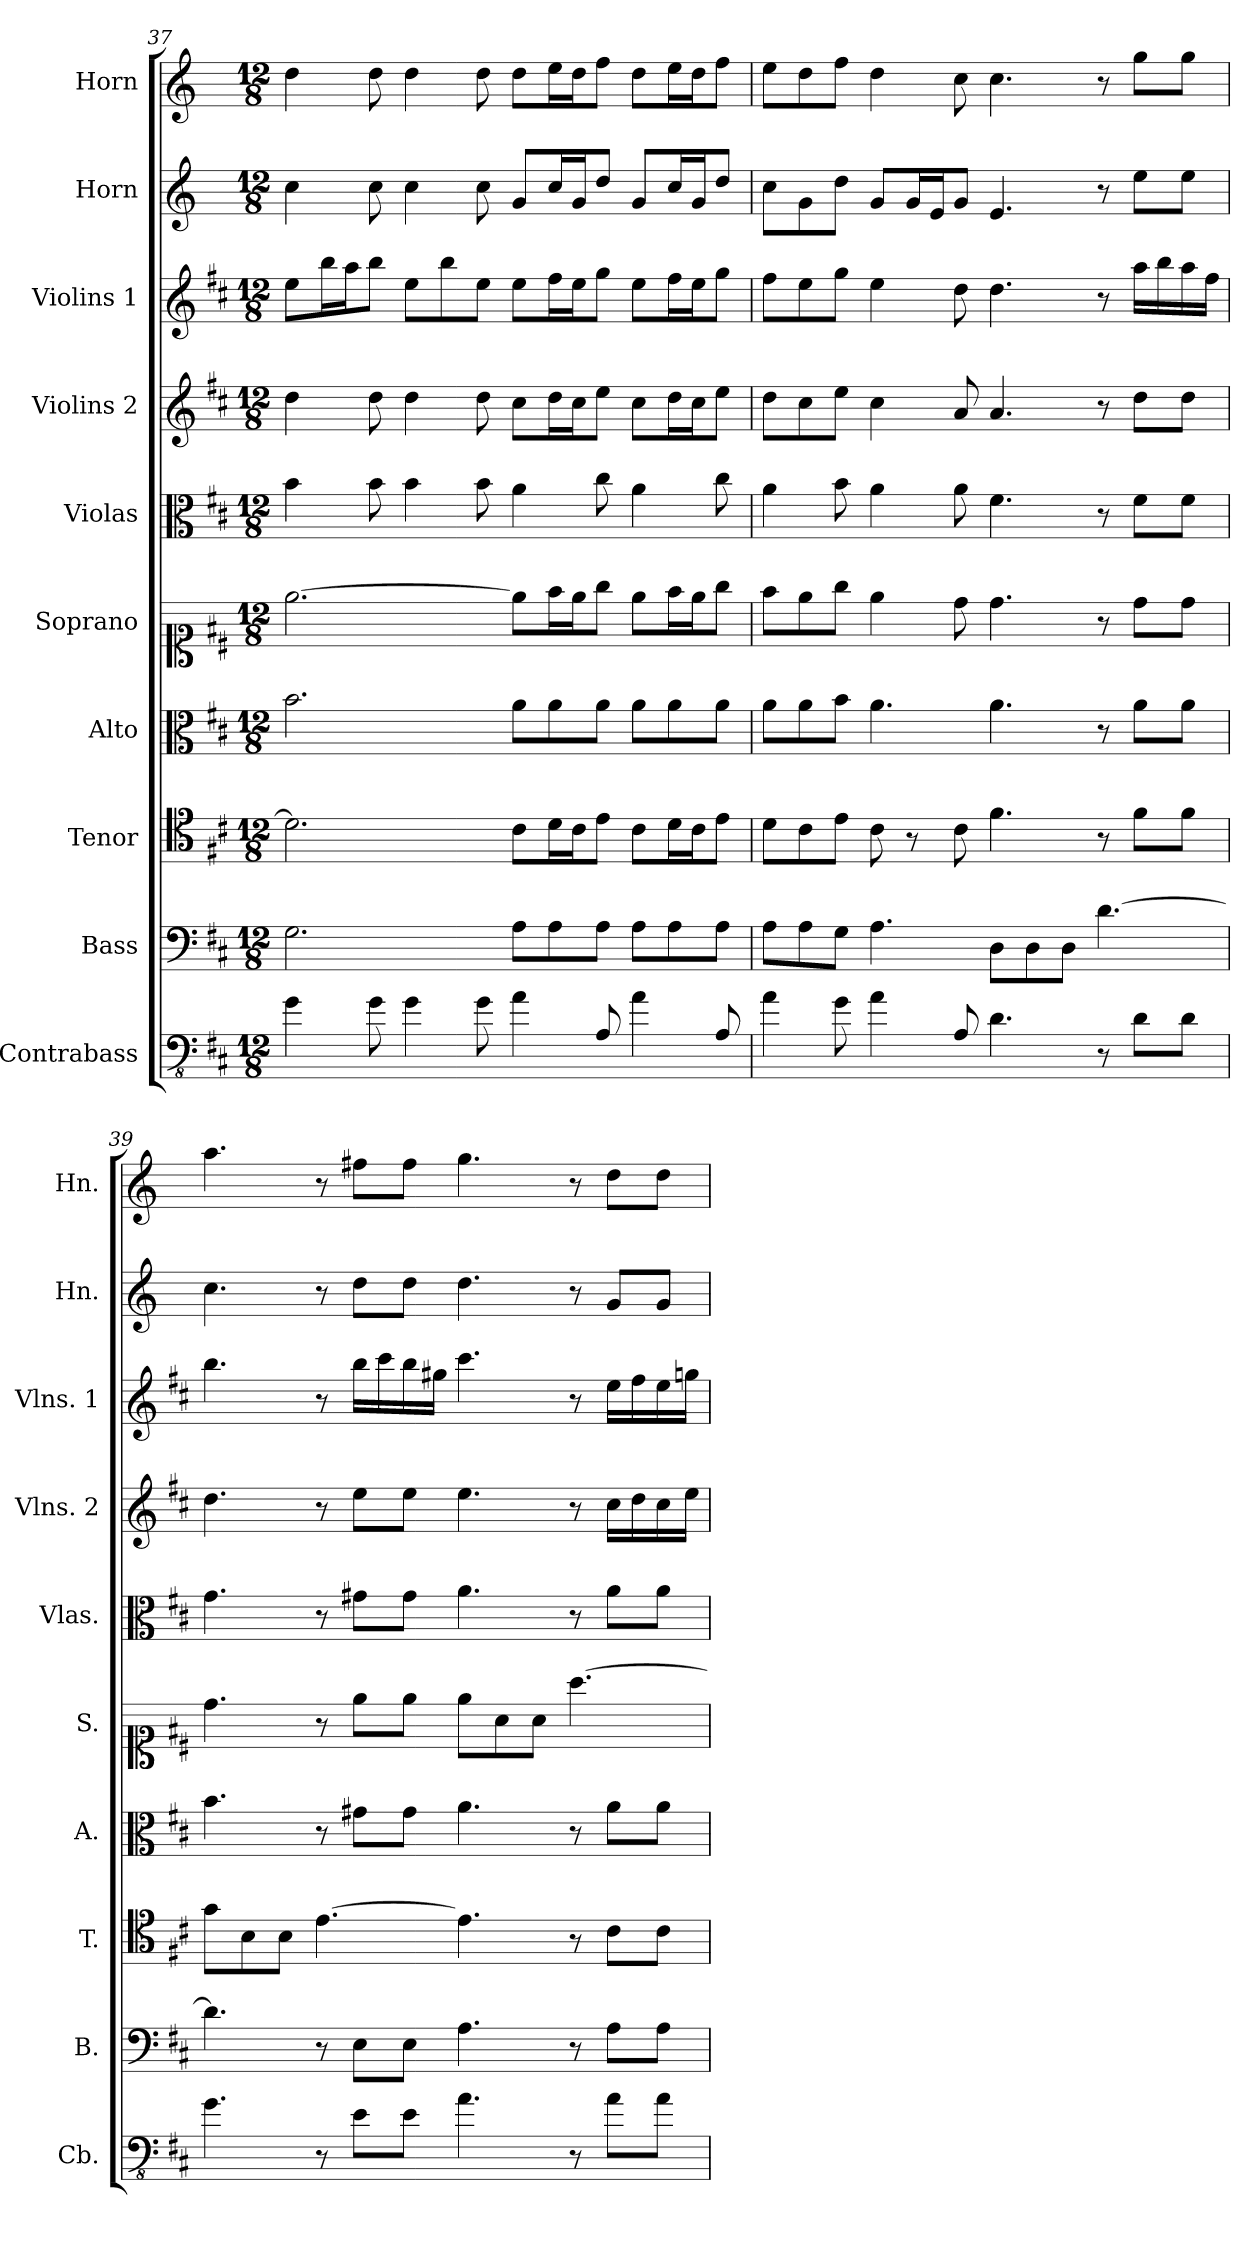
**kern	**kern	**kern	**kern	**kern	**kern	**kern	**kern	**kern	**kern
*part10	*part9	*part8	*part7	*part6	*part5	*part4	*part3	*part2	*part1
*staff10	*staff9	*staff8	*staff7	*staff6	*staff5	*staff4	*staff3	*staff2	*staff1
*I"Contrabass	*I"Bass	*I"Tenor	*I"Alto	*I"Soprano	*I"Violas	*I"Violins 2	*I"Violins 1	*I"Horn	*I"Horn
*I'Cb.	*I'B.	*I'T.	*I'A.	*I'S.	*I'Vlas.	*I'Vlns. 2	*I'Vlns. 1	*I'Hn.	*I'Hn.
*clefFv4	*clefF4	*clefC4	*clefC3	*clefC1	*clefC3	*clefG2	*clefG2	*clefG2	*clefG2
*ITrd7c12	*	*	*	*	*	*	*	*ITrd6c10	*ITrd6c10
*k[f#c#]	*k[f#c#]	*k[f#c#]	*k[f#c#]	*k[f#c#]	*k[f#c#]	*k[f#c#]	*k[f#c#]	*k[f#c#]	*k[f#c#]
*D:	*D:	*D:	*D:	*D:	*D:	*D:	*D:	*D:	*D:
*M12/8	*M12/8	*M12/8	*M12/8	*M12/8	*M12/8	*M12/8	*M12/8	*M12/8	*M12/8
=37	=37	=37	=37	=37	=37	=37	=37	=37	=37
4GG\	2.G\	2.d\]	2.b\	[2.ee\	4b\	4dd\	8ee\L	4d\	4e\
.	.	.	.	.	.	.	16bb\L	.	.
.	.	.	.	.	.	.	16aa\J	.	.
8GG\	.	.	.	.	8b\	8dd\	8bb\J	8d\	8e\
4GG\	.	.	.	.	4b\	4dd\	8ee\L	4d\	4e\
.	.	.	.	.	.	.	8bb\	.	.
8GG\	.	.	.	.	8b\	8dd\	8ee\J	8d\	8e\
4AA\	8A\L	8c#\L	8a\L	8ee\L]	4a\	8cc#\L	8ee\L	8A/L	8e\L
.	8A\	16d\L	8a\	16ff#\L	.	16dd\L	16ff#\L	16d/L	16f#\L
.	.	16c#\J	.	16ee\J	.	16cc#\J	16ee\J	16A/J	16e\J
8AAA/	8A\J	8e\J	8a\J	8gg\J	8cc#\	8ee\J	8gg\J	8e/J	8g\J
4AA\	8A\L	8c#\L	8a\L	8ee\L	4a\	8cc#\L	8ee\L	8A/L	8e\L
.	8A\	16d\L	8a\	16ff#\L	.	16dd\L	16ff#\L	16d/L	16f#\L
.	.	16c#\J	.	16ee\J	.	16cc#\J	16ee\J	16A/J	16e\J
8AAA/	8A\J	8e\J	8a\J	8gg\J	8cc#\	8ee\J	8gg\J	8e/J	8g\J
!!LO:PB:g=z
=38	=38	=38	=38	=38	=38	=38	=38	=38	=38
4AA\	8A\L	8d\L	8a\L	8ff#\L	4a\	8dd\L	8ff#\L	8d\L	8f#\L
.	8A\	8c#\	8a\	8ee\	.	8cc#\	8ee\	8A\	8e\
8GG\	8G\J	8e\J	8b\J	8gg\J	8b\	8ee\J	8gg\J	8e\J	8g\J
4AA\	4.A\	8c#\	4.a\	4ee\	4a\	4cc#\	4ee\	8A/L	4e\
.	.	8r	.	.	.	.	.	16A/L	.
.	.	.	.	.	.	.	.	16F#/J	.
8AAA/	.	8c#\	.	8dd\	8a\	8a/	8dd\	8A/J	8d\
4.DD\	8D\L	4.f#\	4.a\	4.dd\	4.f#\	4.a/	4.dd\	4.F#/	4.d\
.	8D\	.	.	.	.	.	.	.	.
.	8D\J	.	.	.	.	.	.	.	.
8r	[4.d\	8r	8r	8r	8r	8r	8r	8r	8r
8DD\L	.	8f#\L	8a\L	8dd\L	8f#\L	8dd\L	16aa\LL	8f#\L	8a\L
.	.	.	.	.	.	.	16bb\	.	.
8DD\J	.	8f#\J	8a\J	8dd\J	8f#\J	8dd\J	16aa\	8f#\J	8a\J
.	.	.	.	.	.	.	16ff#\JJ	.	.
=39	=39	=39	=39	=39	=39	=39	=39	=39	=39
4.GG\	4.d\]	8g\L	4.b\	4.dd\	4.g\	4.dd\	4.bb\	4.d\	4.b\
.	.	8B\	.	.	.	.	.	.	.
.	.	8B\J	.	.	.	.	.	.	.
8r	8r	[4.e\	8r	8r	8r	8r	8r	8r	8r
8EE\L	8E\L	.	8g#X\L	8ee\L	8g#X\L	8ee\L	16bb\LL	8e\L	8g#X\L
.	.	.	.	.	.	.	16ccc#\	.	.
8EE\J	8E\J	.	8g#\J	8ee\J	8g#\J	8ee\J	16bb\	8e\J	8g#\J
.	.	.	.	.	.	.	16gg#X\JJ	.	.
4.AA\	4.A\	4.e\]	4.a\	8ee\L	4.a\	4.ee\	4.ccc#\	4.e\	4.a\
.	.	.	.	8a\	.	.	.	.	.
.	.	.	.	8a\J	.	.	.	.	.
8r	8r	8r	8r	[4.aa\	8r	8r	8r	8r	8r
8AA\L	8A\L	8c#\L	8a\L	.	8a\L	16cc#\LL	16ee\LL	8A/L	8e\L
.	.	.	.	.	.	16dd\	16ff#\	.	.
8AA\J	8A\J	8c#\J	8a\J	.	8a\J	16cc#\	16ee\	8A/J	8e\J
.	.	.	.	.	.	16ee\JJ	16ggn\JJ	.	.
=	=	=	=	=	=	=	=	=	=
*-	*-	*-	*-	*-	*-	*-	*-	*-	*-
